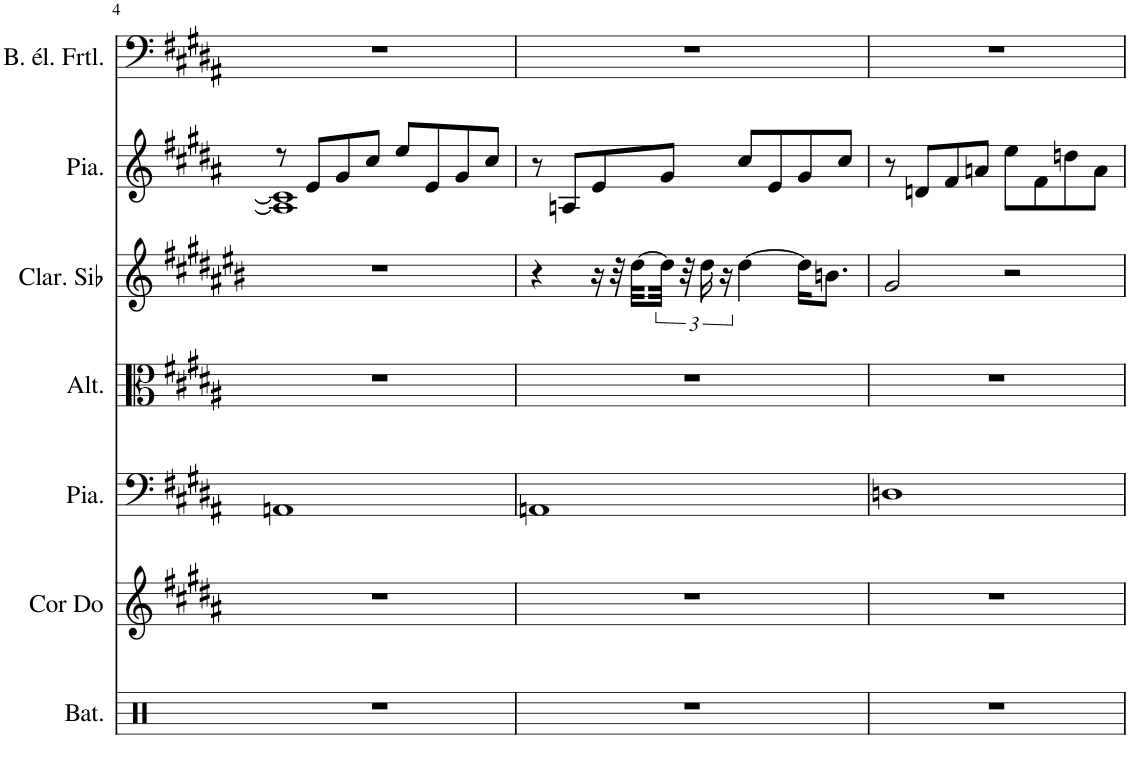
**kern	**kern	**kern	**kern	**kern	**kern	**kern
*part7	*part6	*part5	*part4	*part3	*part2	*part1
*staff7	*staff6	*staff5	*staff4	*staff3	*staff2	*staff1
*I"Batterie, Drums	*I"Cor Alto en Do, French Horn	*I"Piano, Acoustic Grand Piano	*I"Altos, String Ensemble 1	*I"Clarinette en Sib	*I"Piano, Acoustic Grand Piano	*I"Basse électrique fretless, Fretless Bass
*I'Bat.	*I'Cor Do	*I'Pia.	*I'Alt.	*I'Clar. Sib	*I'Pia.	*I'B. él. Frtl.
!!LO:PB:g=z
*clefX	*clefG2	*clefF4	*clefC3	*clefG2	*clefG2	*clefF4
*	*Trd4c7	*	*	*Trd1c2	*	*Trd7c12
*k[]	*k[f#c#g#d#a#]	*k[f#c#g#d#a#]	*k[f#c#g#d#a#]	*k[f#c#g#d#a#e#b#]	*k[f#c#g#d#a#]	*k[f#c#g#d#a#]
*M4/4	*M4/4	*M4/4	*M4/4	*M4/4	*M4/4	*M4/4
=4	=4	=4	=4	=4	=4	=4
*	*	*	*	*	*^	*
1r	1r	1AAn	1r	1r	8r	1A] 1c#]	1r
.	.	.	.	.	8e/L	.	.
.	.	.	.	.	8g#/	.	.
.	.	.	.	.	8cc#/J	.	.
.	.	.	.	.	8ee/L	.	.
.	.	.	.	.	8e/	.	.
.	.	.	.	.	8g#/	.	.
.	.	.	.	.	8cc#/J	.	.
*	*	*	*	*	*v	*v	*
=5	=5	=5	=5	=5	=5	=5
1r	1r	1AAn	1r	4r	8r	1r
.	.	.	.	.	8An/L	.
.	.	.	.	16r	8e/	.
.	.	.	.	32r	.	.
.	.	.	.	[32dd#\LLL	.	.
.	.	.	.	48dd#\JJJ]	8g#/J	.
.	.	.	.	48r	.	.
.	.	.	.	24dd#\	.	.
.	.	.	.	24r	.	.
.	.	.	.	[4dd#\	8cc#/L	.
.	.	.	.	.	8e/	.
.	.	.	.	16dd#\KL]	8g#/	.
.	.	.	.	8.bn\J	.	.
.	.	.	.	.	8cc#/J	.
=6	=6	=6	=6	=6	=6	=6
1r	1r	1Dn	1r	2g#/	8r	1r
.	.	.	.	.	8dn/L	.
.	.	.	.	.	8f#/	.
.	.	.	.	.	8an/J	.
.	.	.	.	2r	8ee\L	.
.	.	.	.	.	8f#\	.
.	.	.	.	.	8ddn\	.
.	.	.	.	.	8a\J	.
=	=	=	=	=	=	=
*-	*-	*-	*-	*-	*-	*-
